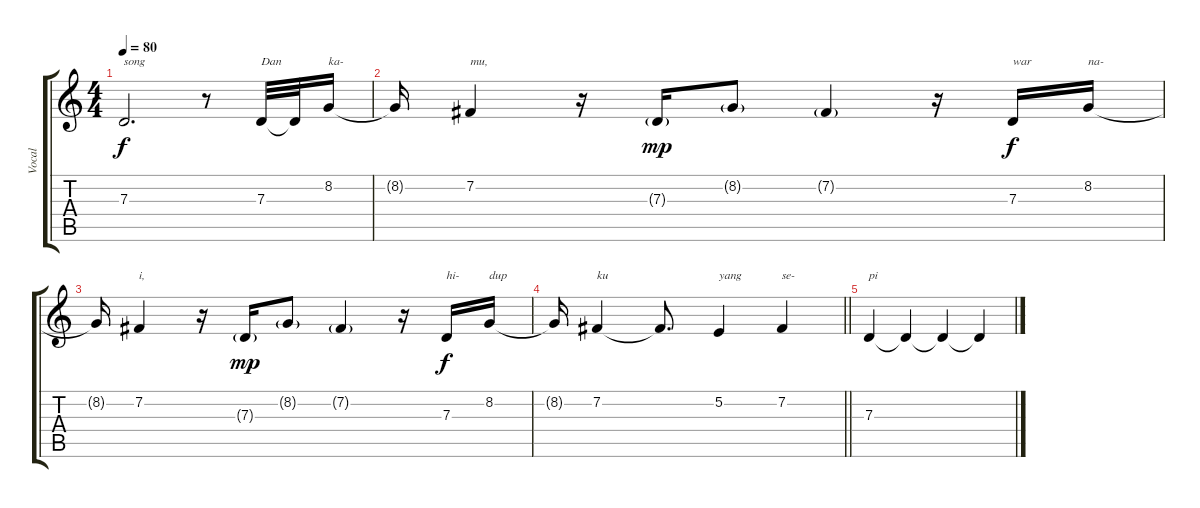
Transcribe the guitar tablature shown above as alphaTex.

\track ("Vocal" "Vocal") {instrument lead3calliope}
\staff {score tabs}
\tuning (E4 B3 G3 D3 A2 E2) {hide}
\ts (4 4)
\tempo 80
\clef g2
\ks c
7.3.2{d txt "song" dy f} r.8 7.3.32{txt "Dan"} 7.3{t}.32 8.2.16{txt "ka-"} |
8.2{t}.16 7.2.4{txt "mu,"} r.16 7.3{g}.16{dy mp} 8.2{g}.8 7.2{g}.4 r.16 7.3.16{txt "war" dy f} 8.2.16{txt "na-"} |
8.2{t}.16 7.2.4{txt "i,"} r.16 7.3{g}.16{dy mp} 8.2{g}.8 7.2{g}.4 r.16 7.3.16{txt "hi-" dy f} 8.2.16{txt "dup"} |
\barLineRight lightlight
8.2{t}.16 7.2.4{txt "ku"} 7.2{t}.8{d} 5.2.4{txt "yang"} 7.2.4{txt "se-"} |
7.3.4{txt "pi"} 7.3{t}.4{volume 7} 7.3{t}.4{volume 6} 7.3{t}.4{volume 5}
